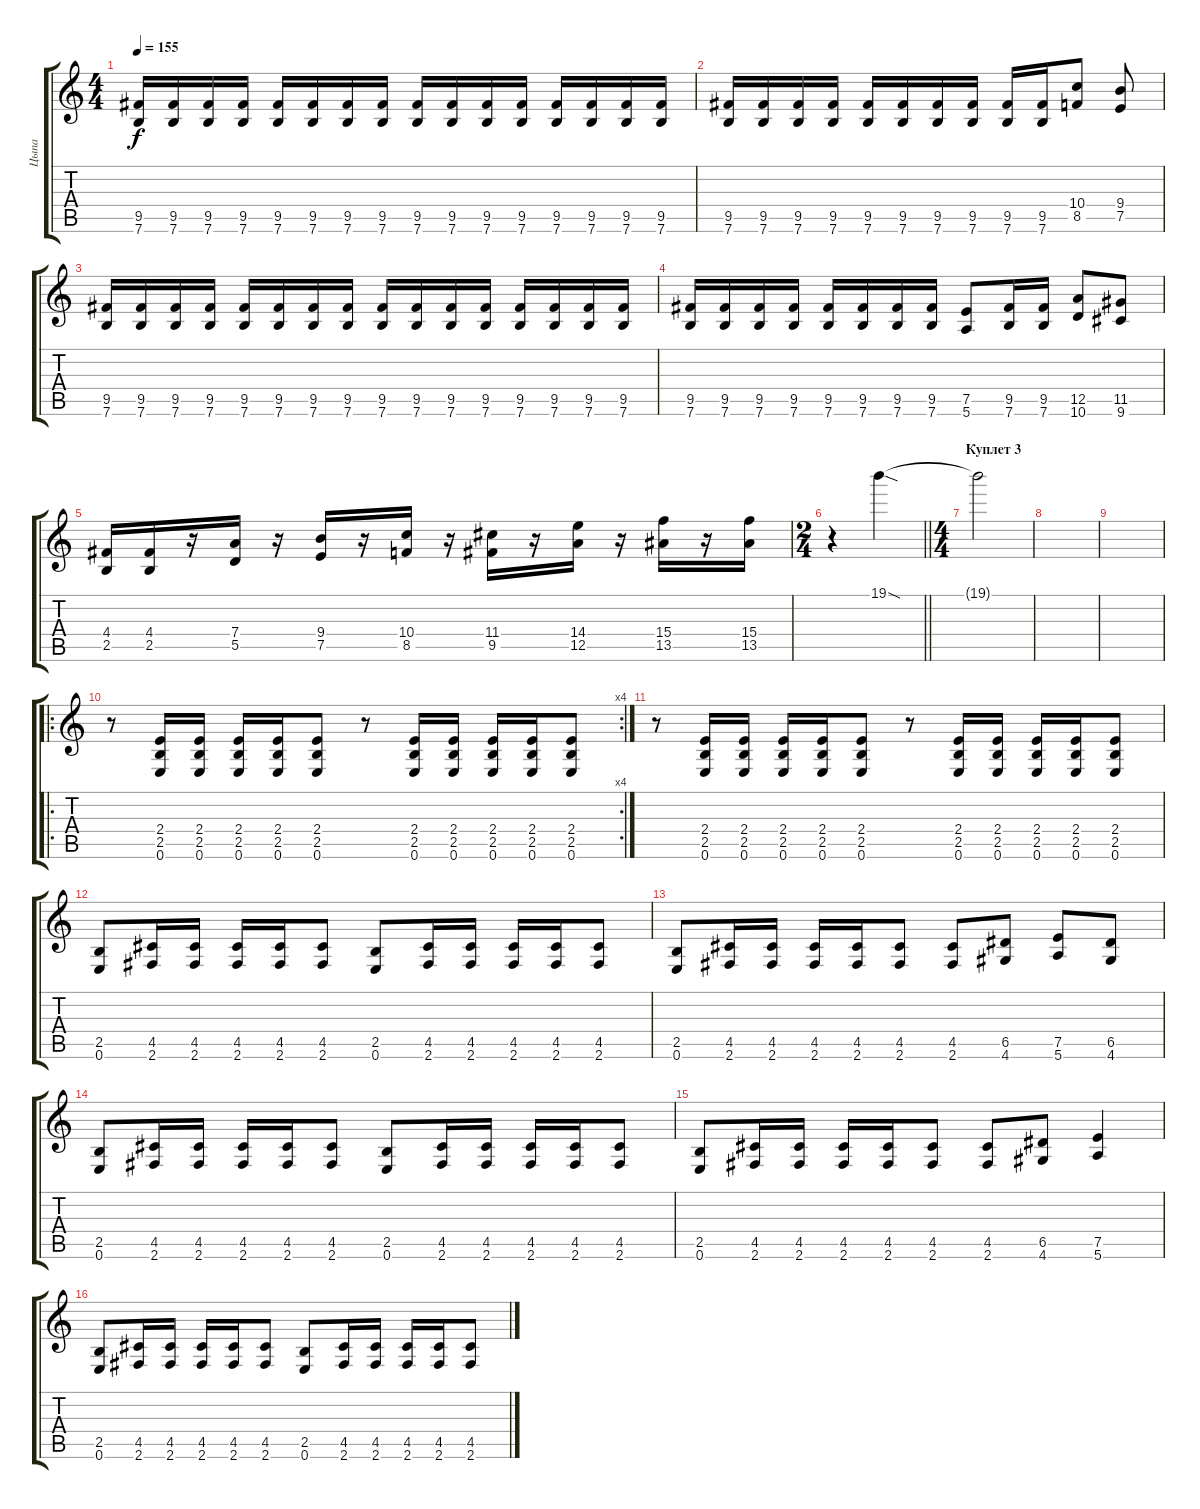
\track ("Цыпа" "Цыпа") {instrument distortionguitar}
\staff {score tabs}
\tuning (E4 B3 G3 D3 A2 E2) {hide}
\ts (4 4)
\tempo 155
\clef g2
\ks c
(9.5 7.6).16{dy f} (9.5 7.6).16 (9.5 7.6).16 (9.5 7.6).16 (9.5 7.6).16 (9.5 7.6).16 (9.5 7.6).16 (9.5 7.6).16 (9.5 7.6).16 (9.5 7.6).16 (9.5 7.6).16 (9.5 7.6).16 (9.5 7.6).16 (9.5 7.6).16 (9.5 7.6).16 (9.5 7.6).16 |
(9.5 7.6).16 (9.5 7.6).16 (9.5 7.6).16 (9.5 7.6).16 (9.5 7.6).16 (9.5 7.6).16 (9.5 7.6).16 (9.5 7.6).16 (9.5 7.6).16 (9.5 7.6).16 (10.4 8.5).8 (9.4 7.5).8 |
(9.5 7.6).16 (9.5 7.6).16 (9.5 7.6).16 (9.5 7.6).16 (9.5 7.6).16 (9.5 7.6).16 (9.5 7.6).16 (9.5 7.6).16 (9.5 7.6).16 (9.5 7.6).16 (9.5 7.6).16 (9.5 7.6).16 (9.5 7.6).16 (9.5 7.6).16 (9.5 7.6).16 (9.5 7.6).16 |
(9.5 7.6).16 (9.5 7.6).16 (9.5 7.6).16 (9.5 7.6).16 (9.5 7.6).16 (9.5 7.6).16 (9.5 7.6).16 (9.5 7.6).16 (7.5 5.6).8 (9.5 7.6).16 (9.5 7.6).16 (12.5 10.6).8 (11.5 9.6).8 |
(4.4 2.5).16 (4.4 2.5).16 r.16 (7.4 5.5).16 r.16 (9.4 7.5).16 r.16 (10.4 8.5).16 r.16 (11.4 9.5).16 r.16 (14.4 12.5).16 r.16 (15.4 13.5).16 r.16 (15.4 13.5).16 |
\ts (2 4)
\barLineRight lightlight
r.4 19.1{sod}.4 |
\ts (4 4)
\section ("" "Куплет 3")
19.1{t}.2 |
|
|
\ro
\rc 4
r.8 (2.4 2.5 0.6).16 (2.4 2.5 0.6).16 (2.4 2.5 0.6).16 (2.4 2.5 0.6).16 (2.4 2.5 0.6).8 r.8 (2.4 2.5 0.6).16 (2.4 2.5 0.6).16 (2.4 2.5 0.6).16 (2.4 2.5 0.6).16 (2.4 2.5 0.6).8 |
r.8 (2.4 2.5 0.6).16 (2.4 2.5 0.6).16 (2.4 2.5 0.6).16 (2.4 2.5 0.6).16 (2.4 2.5 0.6).8 r.8 (2.4 2.5 0.6).16 (2.4 2.5 0.6).16 (2.4 2.5 0.6).16 (2.4 2.5 0.6).16 (2.4 2.5 0.6).8 |
(2.5 0.6).8 (4.5 2.6).16 (4.5 2.6).16 (4.5 2.6).16 (4.5 2.6).16 (4.5 2.6).8 (2.5 0.6).8 (4.5 2.6).16 (4.5 2.6).16 (4.5 2.6).16 (4.5 2.6).16 (4.5 2.6).8 |
(2.5 0.6).8 (4.5 2.6).16 (4.5 2.6).16 (4.5 2.6).16 (4.5 2.6).16 (4.5 2.6).8 (4.5 2.6).8 (6.5 4.6).8 (7.5 5.6).8 (6.5 4.6).8 |
(2.5 0.6).8 (4.5 2.6).16 (4.5 2.6).16 (4.5 2.6).16 (4.5 2.6).16 (4.5 2.6).8 (2.5 0.6).8 (4.5 2.6).16 (4.5 2.6).16 (4.5 2.6).16 (4.5 2.6).16 (4.5 2.6).8 |
(2.5 0.6).8 (4.5 2.6).16 (4.5 2.6).16 (4.5 2.6).16 (4.5 2.6).16 (4.5 2.6).8 (4.5 2.6).8 (6.5 4.6).8 (7.5 5.6).4 |
(2.5 0.6).8 (4.5 2.6).16 (4.5 2.6).16 (4.5 2.6).16 (4.5 2.6).16 (4.5 2.6).8 (2.5 0.6).8 (4.5 2.6).16 (4.5 2.6).16 (4.5 2.6).16 (4.5 2.6).16 (4.5 2.6).8
